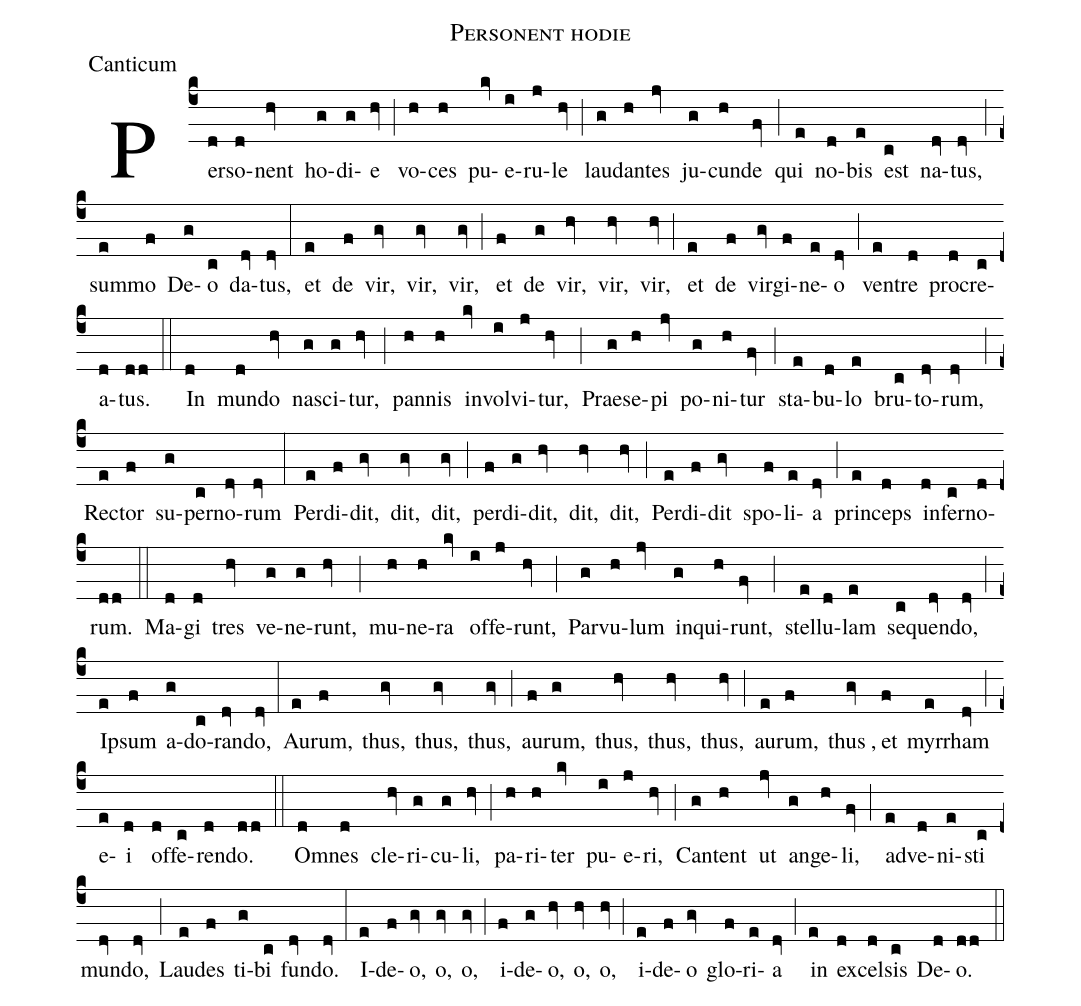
name:Personent hodie;
office-part:Canticum;
%%
(c4)Per(d)so(d)nent(hv) ho(g)di(g)e(hv) (;) vo(h)ces(h) pu(kv)e(i)ru(j)le(hv) (;) lau(g)dan(h)tes(jv) ju(g)cun(h)de(fv) (;) qui(e) no(d)bis(e) est(c) na(dv)tus,(dv) (;) sum(e)mo(f) De(g)o(c) da(dv)tus,(dv) (:) et(e) de(f) vir,(gv) vir,(gv) vir,(gv) (;) et(f) de(g) vir,(hv) vir,(hv) vir,(hv) (;) et(e) de(f) vir(gv)gi(f)ne(e)o(dv) (;) ven(e)tre(d) pro(d)cre(c)a(d)tus.(dd) (::)

In(d) mun(d)do(hv) na(g)sci(g)tur,(hv) (;) pan(h)nis(h) in(kv)vol(i)vi(j)tur,(hv) (;) Prae(g)se(h)pi(jv) po(g)ni(h)tur(fv) (;) sta(e)bu(d)lo(e) bru(c)to(dv)rum,(dv) (;) Re(e)ctor(f) su(g)per(c)no(dv)rum(dv) (:)
Per(e)di(f)dit,(gv) dit,(gv) dit,(gv) (;) per(f)di(g)dit,(hv) dit,(hv) dit,(hv) (;) Per(e)di(f)dit(gv) spo(f)li(e)a(dv) (;) prin(e)ceps(d) in(d)fer(c)no(d)rum.(dd) (::)

Ma(d)gi(d) tres(hv) ve(g)ne(g)runt,(hv) (;) mu(h)ne(h)ra(kv) of(i)fe(j)runt,(hv) (;) Par(g)vu(h)lum(jv) in(g)qui(h)runt,(fv) (;) stel(e)lu(d)lam(e) se(c)quen(dv)do,(dv) (;) I(e)psum(f) a(g)do(c)ran(dv)do,(dv) (:) Au(e)rum,(f) thus,(gv) thus,(gv) thus,(gv) (;) au(f)rum,(g) thus,(hv) thus,(hv) thus,(hv) (;) au(e)rum,(f) thus(gv)  ,()et(f) myr(e)rham(dv) (;) e(e)i(d) of(d)fe(c)ren(d)do.(dd) (::)
Om(d)nes(d) cle(hv)ri(g)cu(g)li,(hv) (;) pa(h)ri(h)ter(kv) pu(i)e(j)ri,(hv) (;) Can(g)tent(h) ut(jv) an(g)ge(h)li,(fv) (;) ad(e)ve(d)ni(e)sti(c) mun(dv)do,(dv) (;) Lau(e)des(f) ti(g)bi(c) fun(dv)do.(dv) (:) I(e)de(f)o,(gv) o,(gv) o,(gv) (;) i(f)de(g)o,(hv) o,(hv) o,(hv) (;) i(e)de(f)o(gv) glo(f)ri(e)a(dv) (;) in(e) ex(d)cel(d)sis(c) De(d)o.(dd) (::)
